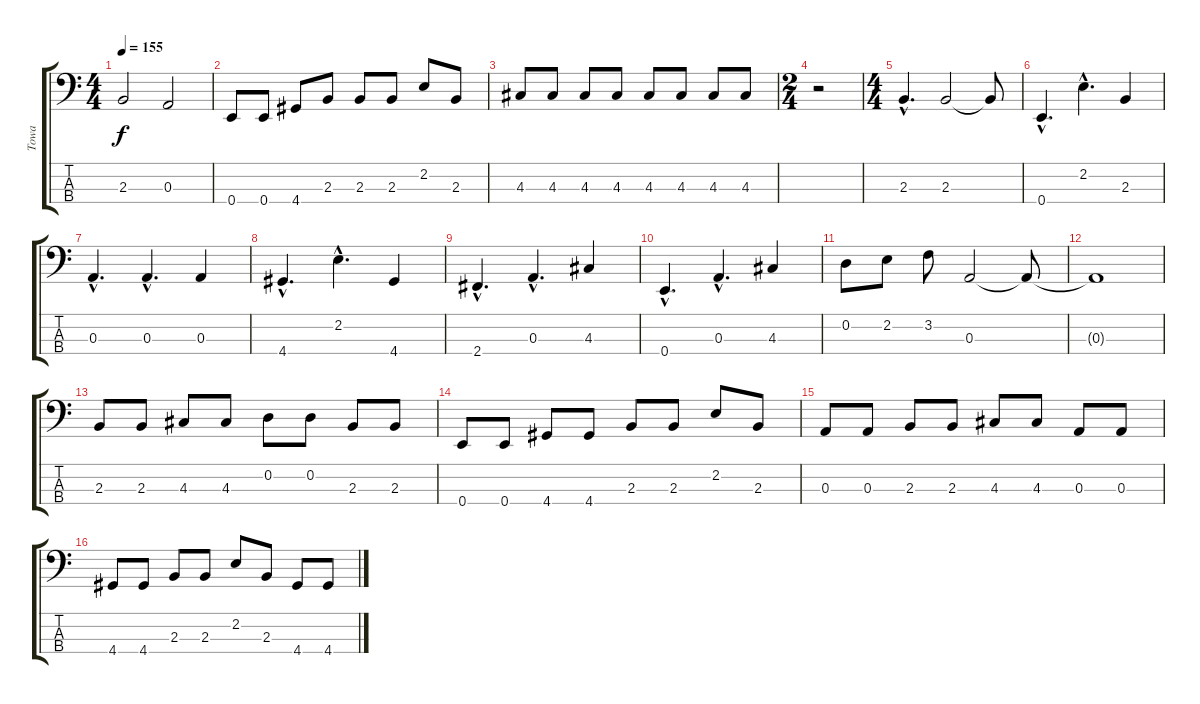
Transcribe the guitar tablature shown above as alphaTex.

\track ("Towa" "Towa") {instrument electricbasspick}
\staff {score tabs}
\tuning (G2 D2 A1 E1) {hide}
\ts (4 4)
\tempo 155
\clef f4
\ks c
2.3.2{dy f} 0.3.2 |
0.4.8 0.4.8 4.4.8 2.3.8 2.3.8 2.3.8 2.2.8 2.3.8 |
4.3.8 4.3.8 4.3.8 4.3.8 4.3.8 4.3.8 4.3.8 4.3.8 |
\ts (2 4)
r.2 |
\ts (4 4)
2.3{hac}.4{d} 2.3.2 2.3{t}.8 |
0.4{hac}.4{d} 2.2{hac}.4{d} 2.3.4 |
0.3{hac}.4{d} 0.3{hac}.4{d} 0.3.4 |
4.4{hac}.4{d} 2.2{hac}.4{d} 4.4.4 |
2.4{hac}.4{d} 0.3{hac}.4{d} 4.3.4 |
0.4{hac}.4{d} 0.3{hac}.4{d} 4.3.4 |
0.2.8 2.2.8 3.2.8 0.3.2 0.3{t}.8 |
0.3{t}.1 |
2.3.8 2.3.8 4.3.8 4.3.8 0.2.8 0.2.8 2.3.8 2.3.8 |
0.4.8 0.4.8 4.4.8 4.4.8 2.3.8 2.3.8 2.2.8 2.3.8 |
0.3.8 0.3.8 2.3.8 2.3.8 4.3.8 4.3.8 0.3.8 0.3.8 |
4.4.8 4.4.8 2.3.8 2.3.8 2.2.8 2.3.8 4.4.8 4.4.8
